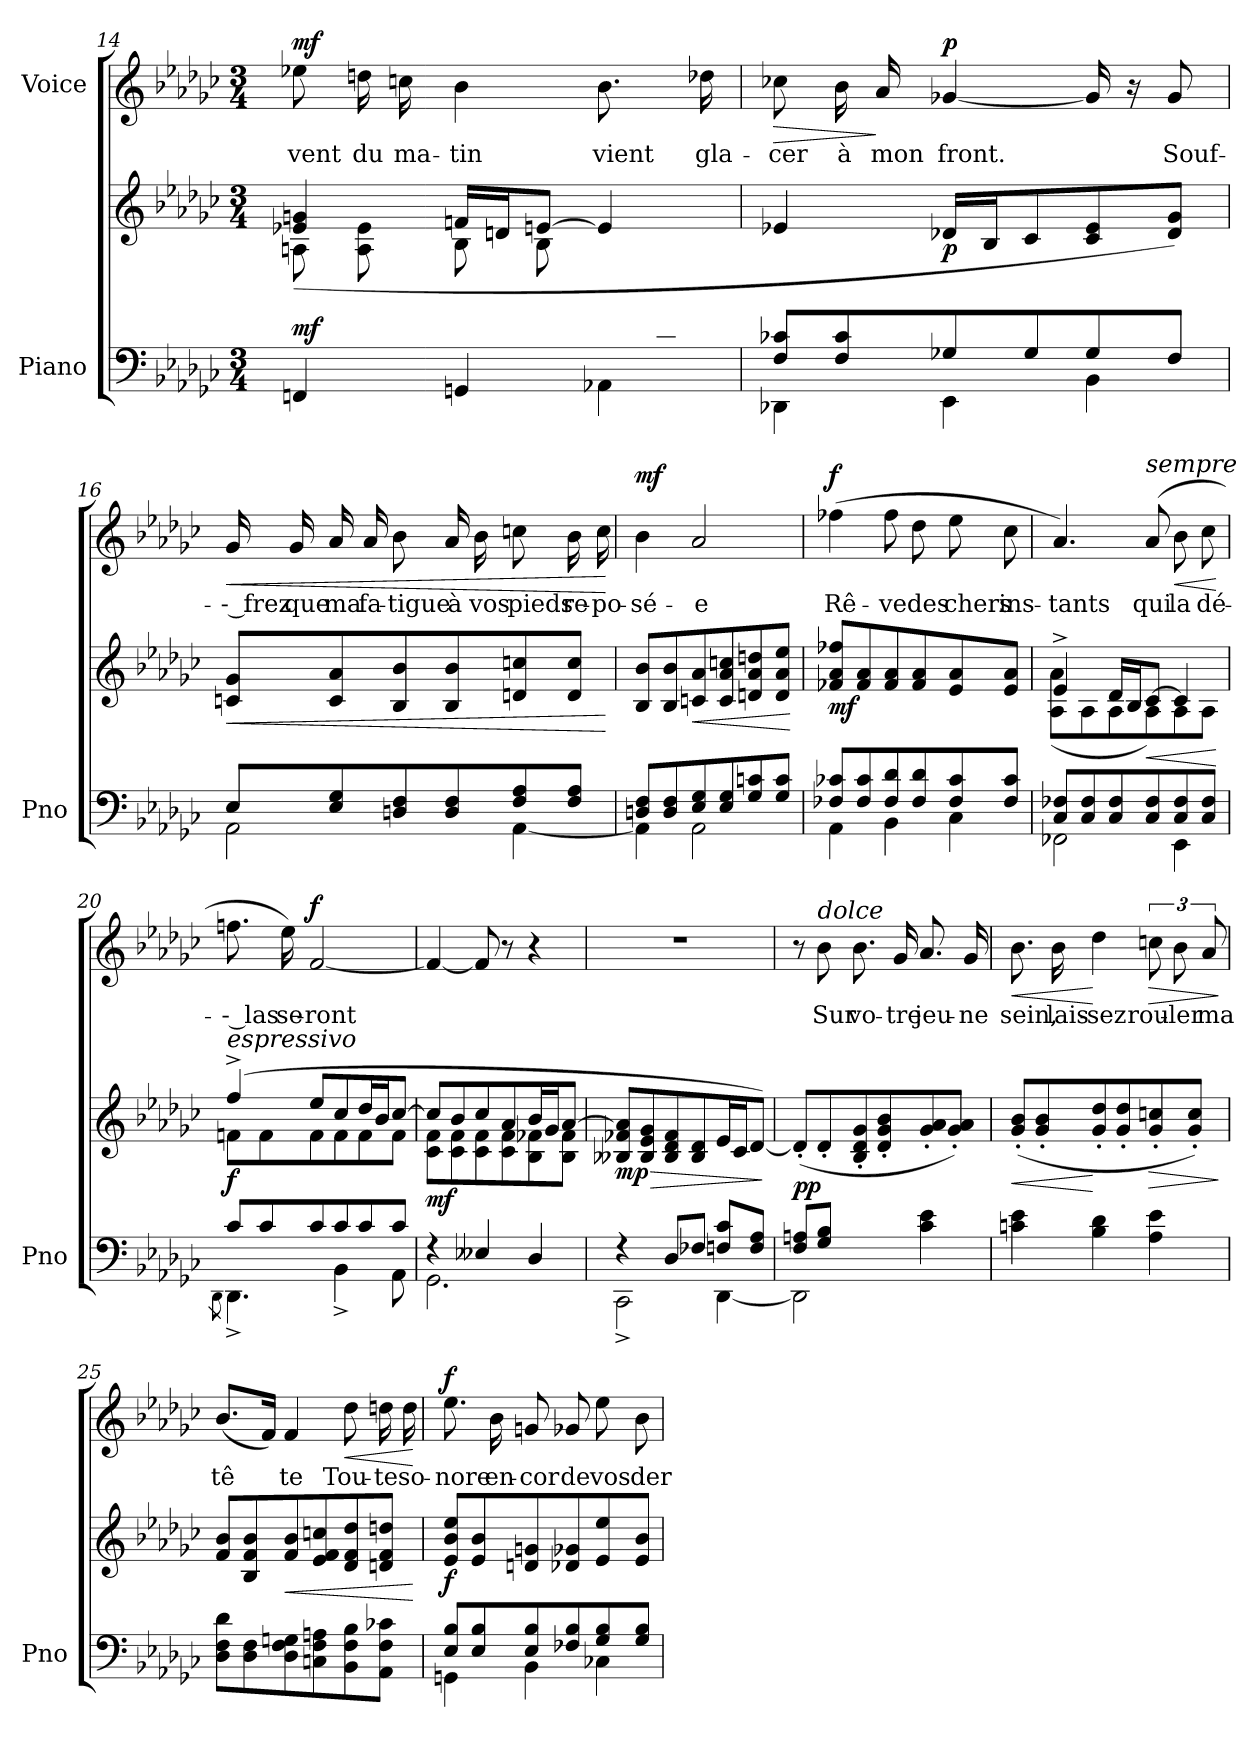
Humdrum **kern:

**kern	**kern	**dynam	**kern	**text	**dynam
*part2	*part2	*part2	*part1	*part1	*part1
*staff3	*staff2	*staff2/3	*staff1	*staff1	*staff1
*I"Piano	*	*	*I"Voice	*	*
*I'Pno	*	*	*	*	*
!!LO:LB:g=z
*clefF4	*clefG2	*	*clefG2	*	*
*k[b-e-a-d-g-c-]	*k[b-e-a-d-g-c-]	*	*k[b-e-a-d-g-c-]	*	*
*M3/4	*M3/4	*	*M3/4	*	*
=14	=14	=14	=14	=14	=14
*^	*^	*	*	*	*
!	!	!	!	!LO:DY:a=2	!	!LO:LY:b	!LO:DY:a
2ryy	4FFn/	4e-X/ 4gn/	(>8An\L	mf	8ee-X\	vent	mf
!	!	!	!	!	!	!LO:LY:b	!
.	.	.	8A\ 8e-\	.	16ddn\	du	.
!	!	!	!	!	!	!LO:LY:b	!
.	.	.	.	.	16ccn\	ma-	.
!	!	!	!	!	!	!LO:LY:b	!
.	4GGn/	16fn/LL	8B-\	.	4b-\	-tin	.
.	.	16dn/J	.	.	.	.	.
.	.	[8en/J	8B-\	.	.	.	.
!	!	!	!	!	!	!LO:LY:b	!
8En/ 8B-/	4AA-X\	4e/]	4ryy	.	8.b-\	vient	.
8E/ 8B-/ 8d-X/J	.	.	.	.	.	.	.
!	!	!	!	!	!	!LO:LY:b	!
.	.	.	.	.	16dd-X\	gla-	.
*	*	*v	*v	*	*	*	*
=15	=15	=15	=15	=15	=15	=15
!	!	!	!	!	!LO:LY:b	!LO:HP:b
8F/ 8c-X/L	4DD-X\	4e-X/	.	8cc-X\	-cer	>
!	!	!	!	!	!LO:LY:b	!
8F/ 8c-/	.	.	.	16b-\	à	.
!	!	!	!	!	!LO:LY:b	!
.	.	.	.	16a-/	mon	]
!	!	!	!LO:DY:b	!	!LO:LY:b	!LO:DY:a
8G-X/	4EE-\	16d-X/LL	p	[4g-X/	front.	p
.	.	16B-/J	.	.	.	.
8G-/	.	8c-/	.	.	.	.
8G-/	4BB-\	8c-/ 8e-/	.	16g-/]	.	.
.	.	.	.	16r	.	.
!	!	!	!	!	!LO:LY:b	!
8F/J	.	8d-/ 8g-/J)	.	8g-/	Souf-	.
!!LO:PB:g=z
=16	=16	=16	=16	=16	=16	=16
!	!	!	!LO:HP:b	!	!LO:LY:b	!LO:HP:b
8E-/L	2AA-\	8cn/ 8g-/L	<	16g-/	-- frez	<
!	!	!	!	!	!LO:LY:b	!
.	.	.	.	16g-/	que	.
!	!	!	!	!	!LO:LY:b	!
8E-/ 8G-/	.	8c/ 8a-/	.	16a-/	ma	.
!	!	!	!	!	!LO:LY:b	!
.	.	.	.	16a-/	fa-	.
!	!	!	!	!	!LO:LY:b	!
8Dn/ 8F/	.	8B-/ 8b-/	.	8b-\	-tigue	.
!	!	!	!	!	!LO:LY:b	!
8D/ 8F/	.	8B-/ 8b-/	.	16a-/	à	.
!	!	!	!	!	!LO:LY:b	!
.	.	.	.	16b-\	vos	.
!	!	!	!	!	!LO:LY:b	!
8F/ 8A-/	[4AA-\	8dn/ 8ccn/	.	8ccn\	pieds	.
!	!	!	!	!	!LO:LY:b	!
8F/ 8A-/J	.	8d/ 8cc/J	.	16b-\	re-	.
!	!	!	!	!	!LO:LY:b	!
.	.	.	.	16cc\	-po-	.
*v	*v	*	*	*	*	*
.	.	[	.	.	[
=17	=17	=17	=17	=17	=17
*^	*	*	*	*	*
!	!	!	!	!	!LO:LY:b	!LO:DY:a
8Dn/ 8F/L	4AA-\]	8B-/ 8b-/L	.	4b-\	-sé-	mf
8D/ 8F/	.	8B-/ 8b-/	.	.	.	.
!	!	!	!LO:HP:b	!	!LO:LY:b	!
8E-/ 8G-/	2AA-\	8cn/ 8a-/	<	2a-/	-e	.
8E-/ 8G-/	.	8c/ 8a-/ 8ccn/	.	.	.	.
8G-/ 8cn/	.	8dn/ 8a-/ 8ddn/	.	.	.	.
8G-/ 8c/J	.	8d/ 8a-/ 8ee-/J	.	.	.	.
*v	*v	*	*	*	*	*
.	.	[	.	.	.
!!LO:LB:g=z
=18	=18	=18	=18	=18	=18
*^	*	*	*	*	*
!	!	!	!LO:DY:b	!	!LO:LY:b	!LO:DY:a
8F-X/ 8c-X/L	4AA-\	8f-X/ 8a-/ 8ff-X/L	mf	(>4ff-X\	Rê-	f
8F-/ 8c-/	.	8f-/ 8a-/	.	.	.	.
!	!	!	!	!	!LO:LY:b	!
8F-/ 8d-/	4BB-\	8f-/ 8a-/	.	8ff-\	-ve	.
!	!	!	!	!	!LO:LY:b	!
8F-/ 8d-/	.	8f-/ 8a-/	.	8dd-\	des	.
!	!	!	!	!	!LO:LY:b	!
8F-/ 8c-/	4C-\	8e-/ 8a-/	.	8ee-\	chers	.
!	!	!	!	!	!LO:LY:b	!
8F-/ 8c-/J	.	8e-/ 8a-/J	.	8cc-\	ins-	.
=19	=19	=19	=19	=19	=19	=19
*	*	*^	*	*	*	*
!	!	!	!	!	!	!LO:LY:b	!
8C-/ 8F-X/L	2FF-X\	4e-^/	(>8A-\ 8a-\L	.	4.a-/)	-tants	.
8C-/ 8F-/	.	.	8A-\	.	.	.	.
8C-/ 8F-/	.	16d-/LL	8A-\	.	.	.	.
.	.	16B-/J	.	.	.	.	.
!	!	!	!	!	!LO:TX:a:i:t=sempre	!	!
!	!	!	!	!LO:HP:b	!	!LO:LY:b	!
8C-/ 8F-/	.	[8c-/J	8A-\)	<	(>8a-/	qui	.
!	!	!	!	!	!	!LO:LY:b	!LO:HP:b
8C-/ 8F-/	4EE-\	4c-/]	8A-\	.	8b-\	la	<
!	!	!	!	!	!	!LO:LY:b	!
8C-/ 8F-/J	.	.	8A-\J	.	8cc-\	dé-	.
*v	*v	*	*	*	*	*	*
*	*v	*v	*	*	*	*
.	.	[	.	.	[
!!LO:LB:g=z
=20	=20	=20	=20	=20	=20
*^	*	*	*	*	*
.	8qDD-\	.	.	.	.	.
*	*	*^	*	*	*	*
!	!	!LO:TX:a:i:t=espressivo	!	!	!	!	!
!	!	!	!	!LO:DY:a=2	!	!LO:LY:b	!
8c-/L	4.DD-^\	(>4ff^/	8fn\L	f	8.ffn\	-- las-	.
8c-/	.	.	8f\	.	.	.	.
!	!	!	!	!	!	!LO:LY:b	!
.	.	.	.	.	16ee-\)	-se-	.
!	!	!	!	!	!	!LO:LY:b	!LO:DY:a
8c-/	.	8ee-/L	8f\	.	[2f/	-ront	f
8c-/	4BB-^\	8cc-/	8f\	.	.	.	.
8c-/	.	16dd-/L	8f\	.	.	.	.
.	.	16b-/J	.	.	.	.	.
8c-/J	8AA-\	[8cc-/J	8f\J	.	.	.	.
=21	=21	=21	=21	=21	=21	=21	=21
*	*^	*	*	*	*	*	*
!	!	!	!	!	!LO:DY:b	!	!	!
4r	2.GG-\	4ryy	8cc-/L]	8c-\ 8f\L	mf	4f/_	.	.
.	.	.	8b-/	8c-\ 8f\	.	.	.	.
4E--X/	.	8ryy	8cc-/	8c-\ 8f\	.	8f/]	.	.
.	.	8ryy	8a-/	8c-\ 8f\	.	8r	.	.
4D-/	.	4ryy	16b-/L	8B-\ 8f-X\	.	4r	.	.
.	.	.	16g-/J	.	.	.	.	.
.	.	.	[8a-/J	8B-\ 8f-\J	.	.	.	.
*	*v	*v	*	*	*	*	*	*
=22	=22	=22	=22	=22	=22	=22	=22
!	!	!	!	!LO:HP:b	!	!	!
!	!	!	!	!LO:DY:n=1:b	!	!	!
*	*	*v	*v	*	*	*	*
4r	2CC-^\	8B--X/ 8f-X/ 8a-/]L	> mp	2.r	.	.
.	.	8B--/ 8e-/ 8g-/	.	.	.	.
8D-/L	.	8B--/ 8d-/ 8f-/	.	.	.	.
8F-X/J	.	8B--/ 8d-/	.	.	.	.
8Fn/ 8c-/L	[4DD-\	16e-/L	.	.	.	.
.	.	16c-/J	.	.	.	.
8F/ 8A-/J	.	[8d-/J)	.	.	.	.
*v	*v	*	*	*	*	*
.	.	]	.	.	.
!!LO:LB:g=z
=23	=23	=23	=23	=23	=23
*^	*	*	*	*	*
*	*^	*	*	*	*	*
!	!	!	!	!LO:DY:a=2	!	!	!
2DD-\]	8F/ 8An/L	4rGGyy	(>8d-'/L]	pp	8r	.	.
!	!	!	!	!	!LO:TX:a:i:t=dolce	!	!
!	!	!	!	!	!	!LO:LY:b	!
.	8G-/ 8B-/J	.	8d-'/	.	8b-\	Sur	.
!	!	!	!	!	!	!LO:LY:b	!
.	2ryy	8rGGyy	8B-/' 8d-/' 8g-/'	.	8.b-\	vo-	.
.	.	16rGGyy	8d-/' 8g-/' 8b-/'	.	.	.	.
!	!	!	!	!	!	!LO:LY:b	!
.	.	16rGGyy	.	.	16g-/	-tre	.
!	!	!	!	!	!	!LO:LY:b	!
4c-\ 4e-\	.	8rGGyy	8g-/' 8a-/'	.	8.a-/	jeu-	.
.	.	16rGGyy	8g-/' 8a-/'J)	.	.	.	.
!	!	!	!	!	!	!LO:LY:b	!
.	.	16rGGyy	.	.	16g-/	-ne	.
=24	=24	=24	=24	=24	=24	=24	=24
!	!	!	!	!LO:HP:b	!	!LO:LY:b	!LO:HP:b
*	*v	*v	*	*	*	*	*
4cn\ 4e-\	8rBByy	(>8g-/' 8b-/'L	<	8.b-\	sein,	<
.	16rBByy	8g-/' 8b-/'	.	.	.	.
!	!	!	!	!	!LO:LY:b	!
.	16rBByy	.	.	16b-\	lais-	.
!	!	!	!	!	!LO:LY:b	!
4B-\ 4d-\	8rBByy	8g-/' 8dd-/'	[	4dd-\	-sez	[
.	16rBByy	8g-/' 8dd-/'	.	.	.	.
.	16rBByy	.	.	.	.	.
!	!	!	!LO:HP:b	!	!LO:LY:b	!LO:HP:b
4A-\ 4e-\	8rBByy	8g-/' 8ccn/'	>	12ccn\	rou-	>
!	!	!	!	!	!LO:LY:b	!
.	.	.	.	12b-\	-ler	.
.	16rBByy	8g-/' 8cc/'J)	.	.	.	.
!	!	!	!	!	!LO:LY:b	!
.	.	.	.	12a-/	ma	.
.	16rBByy	.	.	.	.	.
*v	*v	*	*	*	*	*
.	.	]	.	.	]
!!LO:PB:g=z
=25	=25	=25	=25	=25	=25
!	!	!	!	!LO:LY:b	!
8D-\ 8F\ 8d-\L	8f/ 8b-/L	.	(<8.b-/L	tê	.
8D-\ 8F\	8B-/ 8f/ 8b-/	.	.	.	.
.	.	.	16f/Jk)	.	.
!	!	!LO:HP:b	!	!LO:LY:b	!
8D-\ 8F\ 8Gn\	8f/ 8b-/	<	4f/	te	.
8Cn\ 8F\ 8An\	8e-/ 8f/ 8ccn/	.	.	.	.
!	!	!	!	!LO:LY:b	!LO:HP:b
8BB-\ 8F\ 8B-\	8d-/ 8f/ 8dd-/	.	8dd-\	Tou-	<
!	!	!	!	!LO:LY:b	!
8AA-\ 8F\ 8c-X\J	8dn/ 8f/ 8ddn/J	.	16ddn\	-te	.
!	!	!	!	!LO:LY:b	!
.	.	.	16dd\	so-	.
.	.	[	.	.	[
=26	=26	=26	=26	=26	=26
*^	*	*	*	*	*
!	!	!	!LO:DY:b	!	!LO:LY:b	!LO:DY:a
8E-/ 8B-/L	4GGn\	8e-/ 8b-/ 8ee-/L	f	8.ee-\	-nore	f
8E-/ 8B-/	.	8e-/ 8b-/	.	.	.	.
!	!	!	!	!	!LO:LY:b	!
.	.	.	.	16b-\	en-	.
!	!	!	!	!	!LO:LY:b	!
8E-/ 8B-/	4BB-\	8dn/ 8gn/	.	8gn/	-cor	.
!	!	!	!	!	!LO:LY:b	!
8F-X/ 8B-/	.	8d-X/ 8g-X/	.	8g-X/	de	.
!	!	!	!	!	!LO:LY:b	!
8G-/ 8B-/	4C-X\	8e-/ 8ee-/	.	8ee-\	vos	.
!	!	!	!	!	!LO:LY:b	!
8G-/ 8B-/J	.	8e-/ 8b-/J	.	8b-\	der-	.
*v	*v	*	*	*	*	*
=	=	=	=	=	=
*-	*-	*-	*-	*-	*-
